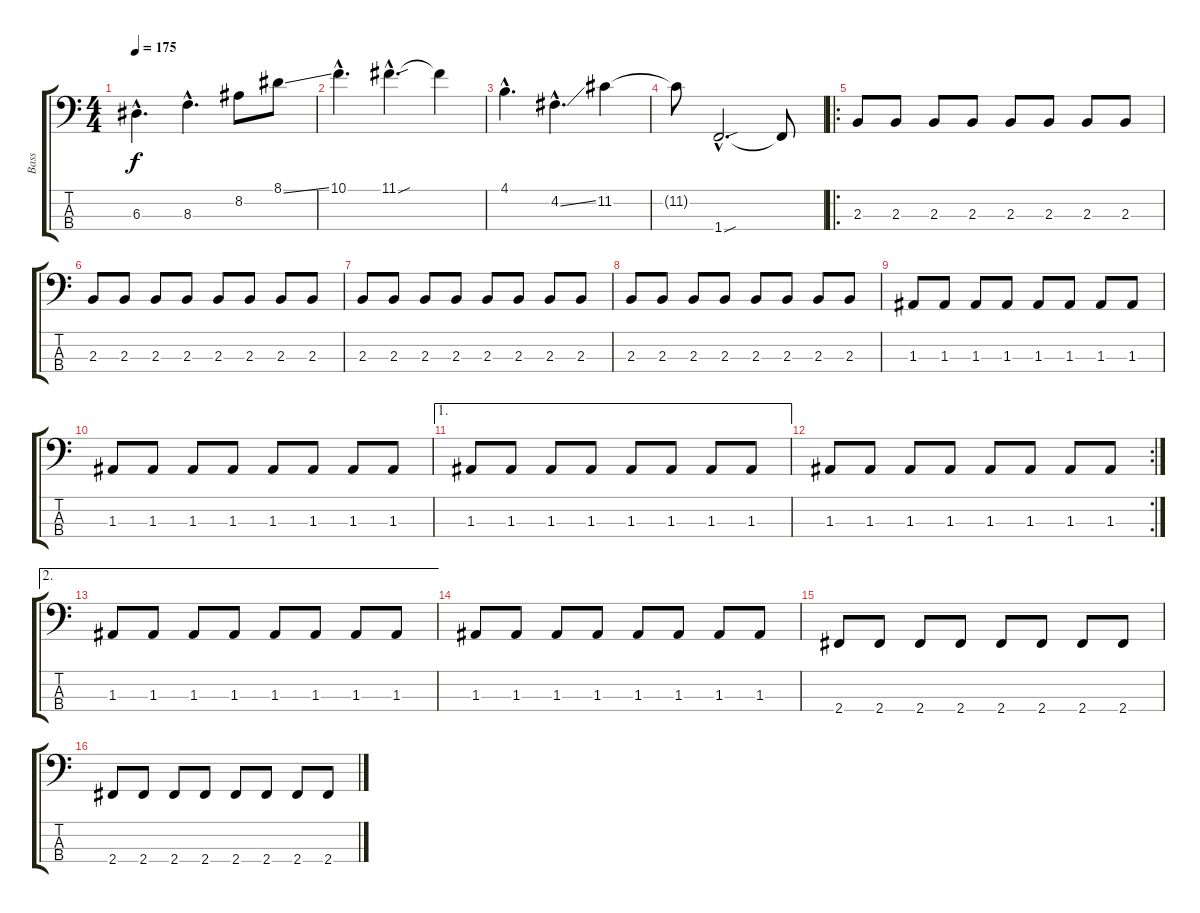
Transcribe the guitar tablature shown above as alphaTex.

\track ("Bass" "Bass") {instrument electricbasspick}
\staff {score tabs}
\tuning (G2 D2 A1 E1) {hide}
\ts (4 4)
\tempo 175
\clef f4
\ks c
6.3{hac}.4{d dy f} 8.3{hac}.4{d} 8.2.8 8.1{ss}.8 |
10.1{hac}.4{d} 11.1{sou hac}.4{d} 11.1{t}.4 |
4.1{hac}.4{d} 4.2{ss hac}.4{d} 11.2.4 |
11.2{t}.8 1.4{sou hac}.2{d} 1.4{t}.8 |
\ro
2.3.8 2.3.8 2.3.8 2.3.8 2.3.8 2.3.8 2.3.8 2.3.8 |
2.3.8 2.3.8 2.3.8 2.3.8 2.3.8 2.3.8 2.3.8 2.3.8 |
2.3.8 2.3.8 2.3.8 2.3.8 2.3.8 2.3.8 2.3.8 2.3.8 |
2.3.8 2.3.8 2.3.8 2.3.8 2.3.8 2.3.8 2.3.8 2.3.8 |
1.3.8 1.3.8 1.3.8 1.3.8 1.3.8 1.3.8 1.3.8 1.3.8 |
1.3.8 1.3.8 1.3.8 1.3.8 1.3.8 1.3.8 1.3.8 1.3.8 |
\ae 1
1.3.8 1.3.8 1.3.8 1.3.8 1.3.8 1.3.8 1.3.8 1.3.8 |
\rc 2
1.3.8 1.3.8 1.3.8 1.3.8 1.3.8 1.3.8 1.3.8 1.3.8 |
\ae 2
1.3.8 1.3.8 1.3.8 1.3.8 1.3.8 1.3.8 1.3.8 1.3.8 |
1.3.8 1.3.8 1.3.8 1.3.8 1.3.8 1.3.8 1.3.8 1.3.8 |
2.4.8 2.4.8 2.4.8 2.4.8 2.4.8 2.4.8 2.4.8 2.4.8 |
2.4.8 2.4.8 2.4.8 2.4.8 2.4.8 2.4.8 2.4.8 2.4.8
